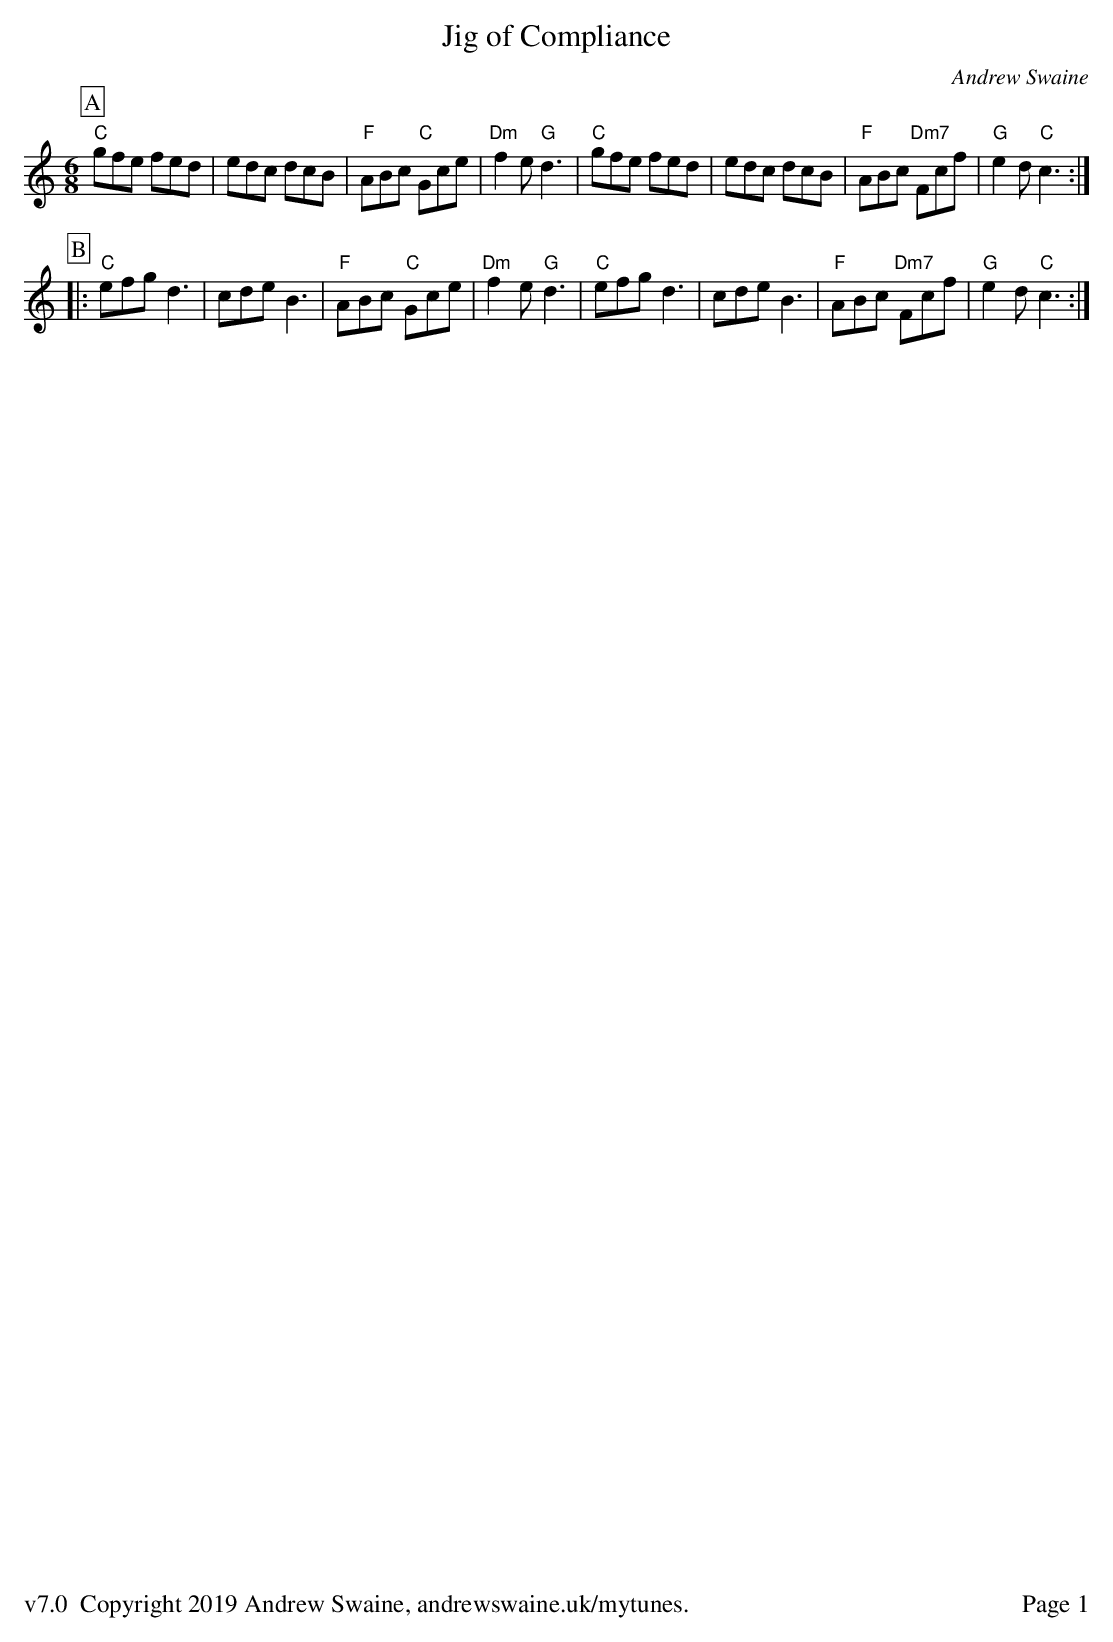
X:1
T:Jig of Compliance
C:Andrew Swaine
M:6/8
L:1/8
K:C
P:A
"C"gfe fed|edc dcB|"F"ABc "C"Gce|"Dm"f2e "G"d3|"C"gfe fed|edc dcB|"F"ABc "Dm7"Fcf|"G"e2d "C"c3:|
P:B
|:"C"efg d3|cde B3|"F"ABc "C"Gce|"Dm"f2e "G"d3|"C"efg d3|cde B3|"F"ABc "Dm7"Fcf|"G"e2d "C"c3:|
